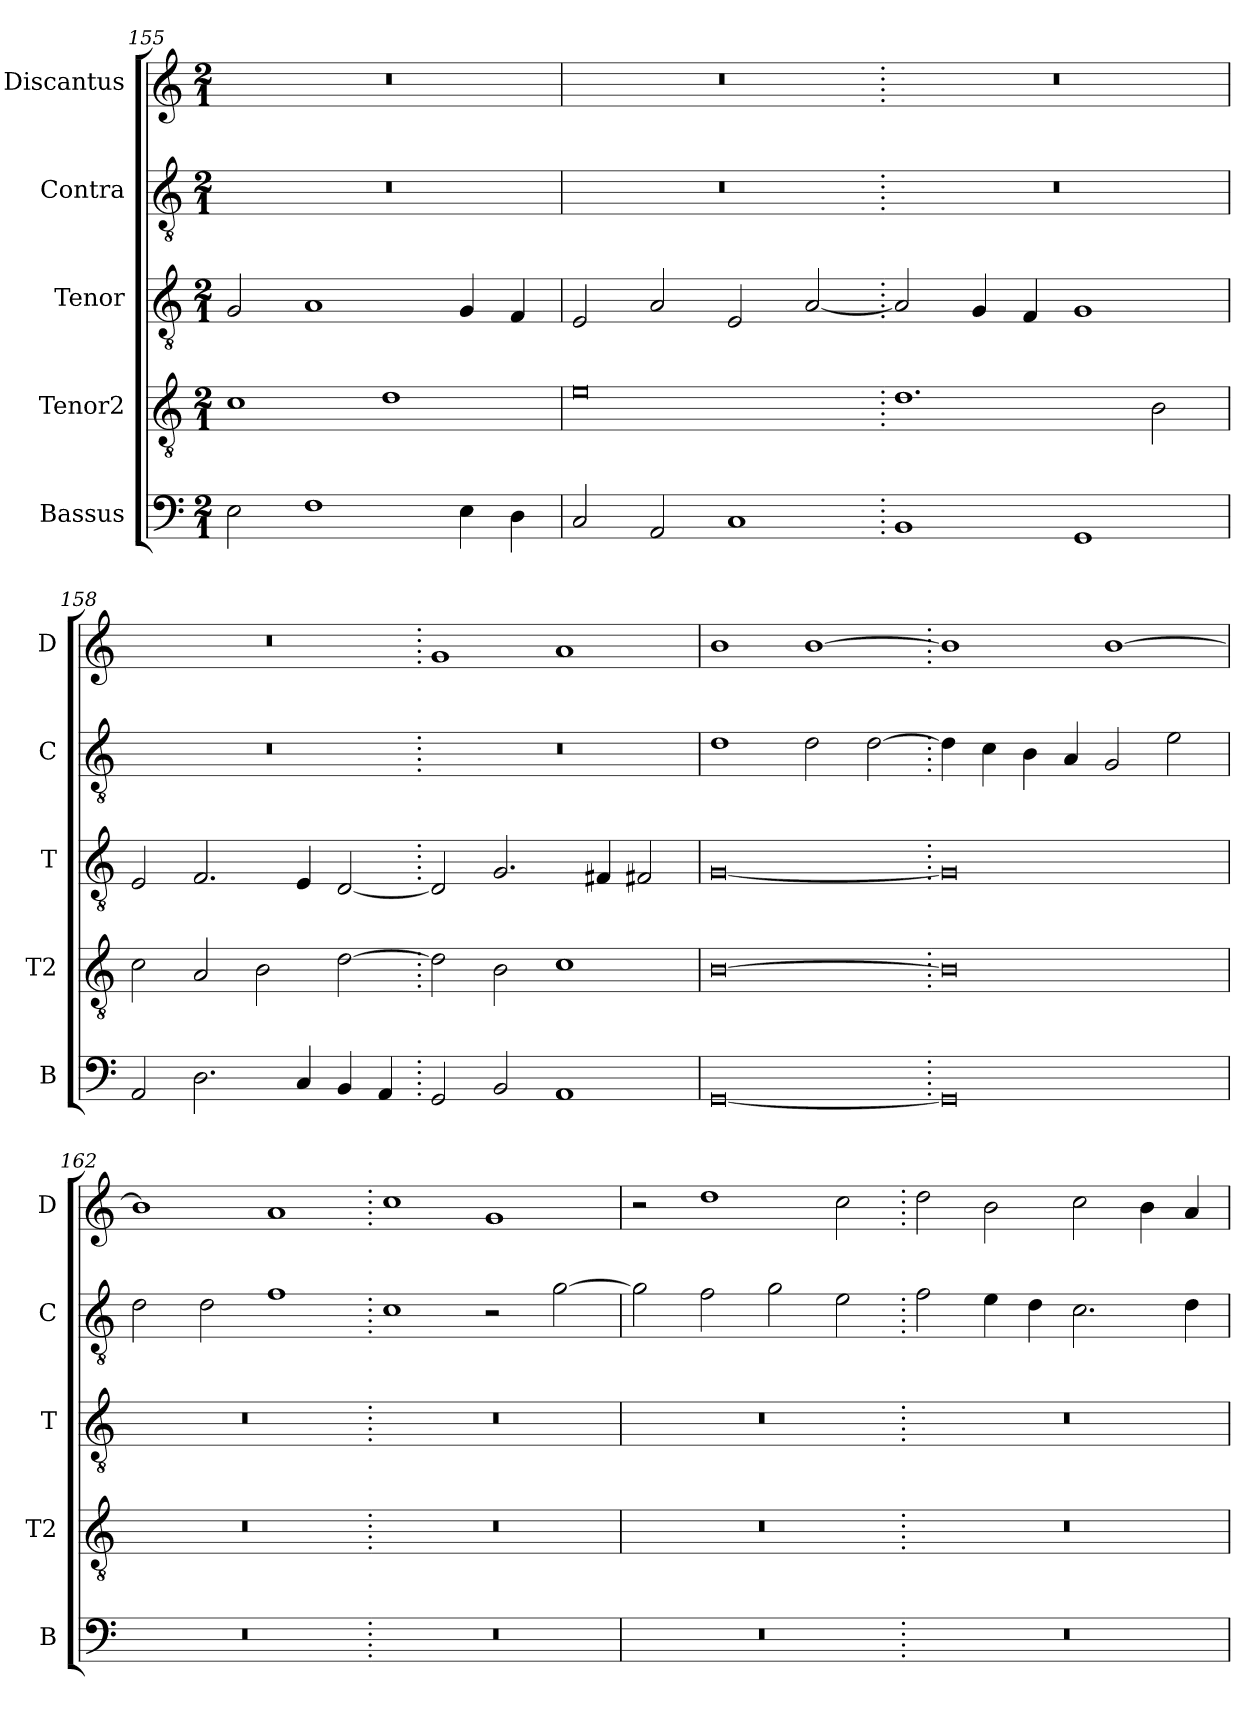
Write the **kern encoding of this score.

**kern	**kern	**kern	**kern	**kern
*part5	*part4	*part3	*part2	*part1
*staff5	*staff4	*staff3	*staff2	*staff1
*I"Bassus	*I"Tenor2	*I"Tenor	*I"Contra	*I"Discantus
*I'B	*I'T2	*I'T	*I'C	*I'D
*clefF4	*clefGv2	*clefGv2	*clefGv2	*clefG2
*k[]	*k[]	*k[]	*k[]	*k[]
*M2/1	*M2/1	*M2/1	*M2/1	*M2/1
=155	=155	=155	=155	=155
2E\	1c	2G/	0r	0r
1F	.	1A	.	.
.	1d	.	.	.
4E\	.	4G/	.	.
4D\	.	4F/	.	.
=156	=156	=156	=156	=156
2C/	0e	2E/	0r	0r
2AA/	.	2A/	.	.
1C	.	2E/	.	.
.	.	[2A/	.	.
=157.	=157.	=157.	=157.	=157.
1BB	1.d	2A/]	0r	0r
.	.	4G/	.	.
.	.	4F/	.	.
1GG	.	1G	.	.
.	2B\	.	.	.
=158	=158	=158	=158	=158
2AA/	2c\	2E/	0r	0r
2.D\	2A/	2.F/	.	.
.	2B\	.	.	.
4C/	.	4E/	.	.
4BB/	[2d\	[2D/	.	.
4AA/	.	.	.	.
=159.	=159.	=159.	=159.	=159.
2GG/	2d\]	2D/]	0r	1g
2BB/	2B\	2.G/	.	.
1AA	1c	.	.	1a
.	.	4F#X/	.	.
.	.	2F#X/	.	.
=160	=160	=160	=160	=160
[0GG	[0B	[0G	1d	1b
.	.	.	2d\	[1b
.	.	.	[2d\	.
=161.	=161.	=161.	=161.	=161.
0GG]	0B]	0G]	4d\]	1b]
.	.	.	4c\	.
.	.	.	4B\	.
.	.	.	4A/	.
.	.	.	2G/	[1b
.	.	.	2e\	.
=162	=162	=162	=162	=162
0r	0r	0r	2d\	1b]
.	.	.	2d\	.
.	.	.	1f	1a
=163.	=163.	=163.	=163.	=163.
0r	0r	0r	1c	1cc
.	.	.	2r	1g
.	.	.	[2g\	.
=164	=164	=164	=164	=164
0r	0r	0r	2g\]	2r
.	.	.	2f\	1dd
.	.	.	2g\	.
.	.	.	2e\	2cc\
=165.	=165.	=165.	=165.	=165.
0r	0r	0r	2f\	2dd\
.	.	.	4e\	2b\
.	.	.	4d\	.
.	.	.	2.c\	2cc\
.	.	.	.	4b\
.	.	.	4d\	4a/
=	=	=	=	=
*-	*-	*-	*-	*-
